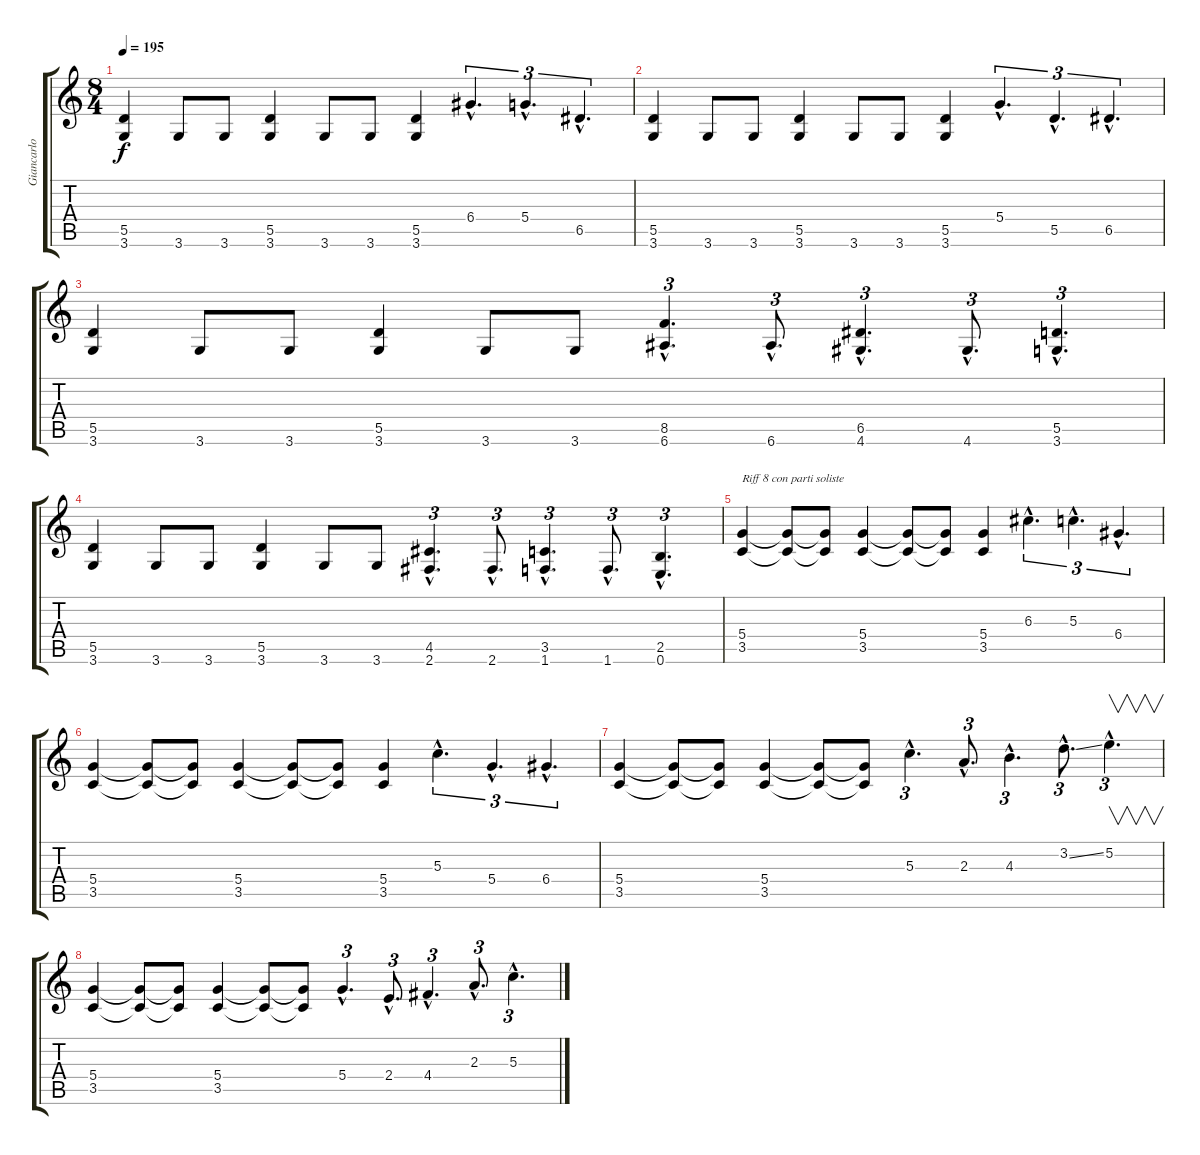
\track ("Giancarlo" "Giancarlo") {instrument overdrivenguitar}
\staff {score tabs}
\tuning (E4 B3 G3 D3 A2 E2) {hide}
\ts (8 4)
\tempo 195
\clef g2
\ks c
(5.5 3.6).4{dy f} 3.6.8 3.6.8 (5.5 3.6).4 3.6.8 3.6.8 (5.5 3.6).4 6.4{hac}.4{d tu (3 2)} 5.4{hac}.4{d tu (3 2)} 6.5{hac}.4{d tu (3 2)} |
(5.5 3.6).4 3.6.8 3.6.8 (5.5 3.6).4 3.6.8 3.6.8 (5.5 3.6).4 5.4{hac}.4{d tu (3 2)} 5.5{hac}.4{d tu (3 2)} 6.5{hac}.4{d tu (3 2)} |
(5.5 3.6).4 3.6.8 3.6.8 (5.5 3.6).4 3.6.8 3.6.8 (8.5{hac} 6.6{hac}).4{d tu (3 2)} 6.6{hac}.8{d tu (3 2)} (6.5{hac} 4.6{hac}).4{d tu (3 2)} 4.6{hac}.8{d tu (3 2)} (5.5{hac} 3.6{hac}).4{d tu (3 2)} |
(5.5 3.6).4 3.6.8 3.6.8 (5.5 3.6).4 3.6.8 3.6.8 (4.5{hac} 2.6{hac}).4{d tu (3 2)} 2.6{hac}.8{d tu (3 2)} (3.5{hac} 1.6{hac}).4{d tu (3 2)} 1.6{hac}.8{d tu (3 2)} (2.5{hac} 0.6{hac}).4{d tu (3 2)} |
(5.4 3.5).4{txt "Riff 8 con parti soliste"} (5.4{t} 3.5{t}).8 (5.4{t} 3.5{t}).8 (5.4 3.5).4 (5.4{t} 3.5{t}).8 (5.4{t} 3.5{t}).8 (5.4 3.5).4 6.3{hac}.4{d tu (3 2)} 5.3{hac}.4{d tu (3 2)} 6.4{hac}.4{d tu (3 2)} |
(5.4 3.5).4 (5.4{t} 3.5{t}).8 (5.4{t} 3.5{t}).8 (5.4 3.5).4 (5.4{t} 3.5{t}).8 (5.4{t} 3.5{t}).8 (5.4 3.5).4 5.3{hac}.4{d tu (3 2)} 5.4{hac}.4{d tu (3 2)} 6.4{hac}.4{d tu (3 2)} |
(5.4 3.5).4 (5.4{t} 3.5{t}).8 (5.4{t} 3.5{t}).8 (5.4 3.5).4 (5.4{t} 3.5{t}).8 (5.4{t} 3.5{t}).8 5.3{hac}.4{d tu (3 2)} 2.3{hac}.8{d tu (3 2)} 4.3{hac}.4{d tu (3 2)} 3.2{ss hac}.8{d tu (3 2)} 5.2{hac}.4{v d tu (3 2)} |
(5.4 3.5).4 (5.4{t} 3.5{t}).8 (5.4{t} 3.5{t}).8 (5.4 3.5).4 (5.4{t} 3.5{t}).8 (5.4{t} 3.5{t}).8 5.4{hac}.4{d tu (3 2)} 2.4{hac}.8{d tu (3 2)} 4.4{hac}.4{d tu (3 2)} 2.3{hac}.8{d tu (3 2)} 5.3{hac}.4{d tu (3 2)}
